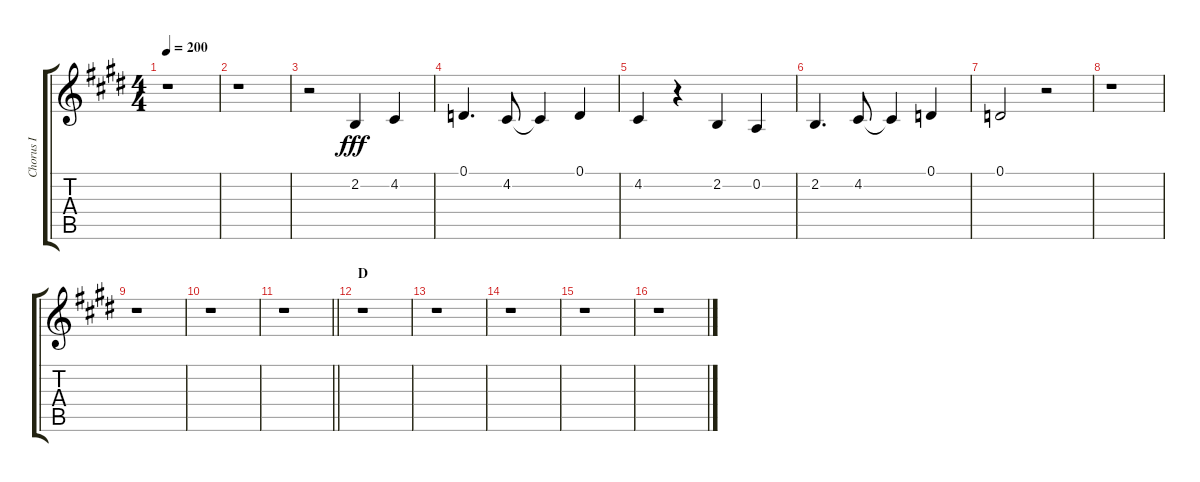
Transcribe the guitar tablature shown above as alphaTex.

\track ("Chorus I" "Chorus I") {instrument voiceoohs}
\staff {score tabs}
\tuning (D4 A3 F3 C3 G2 D2) {hide}
\ts (4 4)
\tempo 200
\clef g2
\ks e
r.1{dy ff} |
r.1 |
r.2 2.2.4{dy fff} 4.2.4 |
0.1.4{d} 4.2.8 4.2{t}.4 0.1.4 |
4.2.4 r.4 2.2.4 0.2.4 |
2.2.4{d} 4.2.8 4.2{t}.4 0.1.4 |
0.1.2 r.2 |
r.1 |
r.1 |
r.1 |
\barLineRight lightlight
r.1 |
\section ("" "D")
r.1 |
r.1 |
r.1 |
r.1 |
r.1
